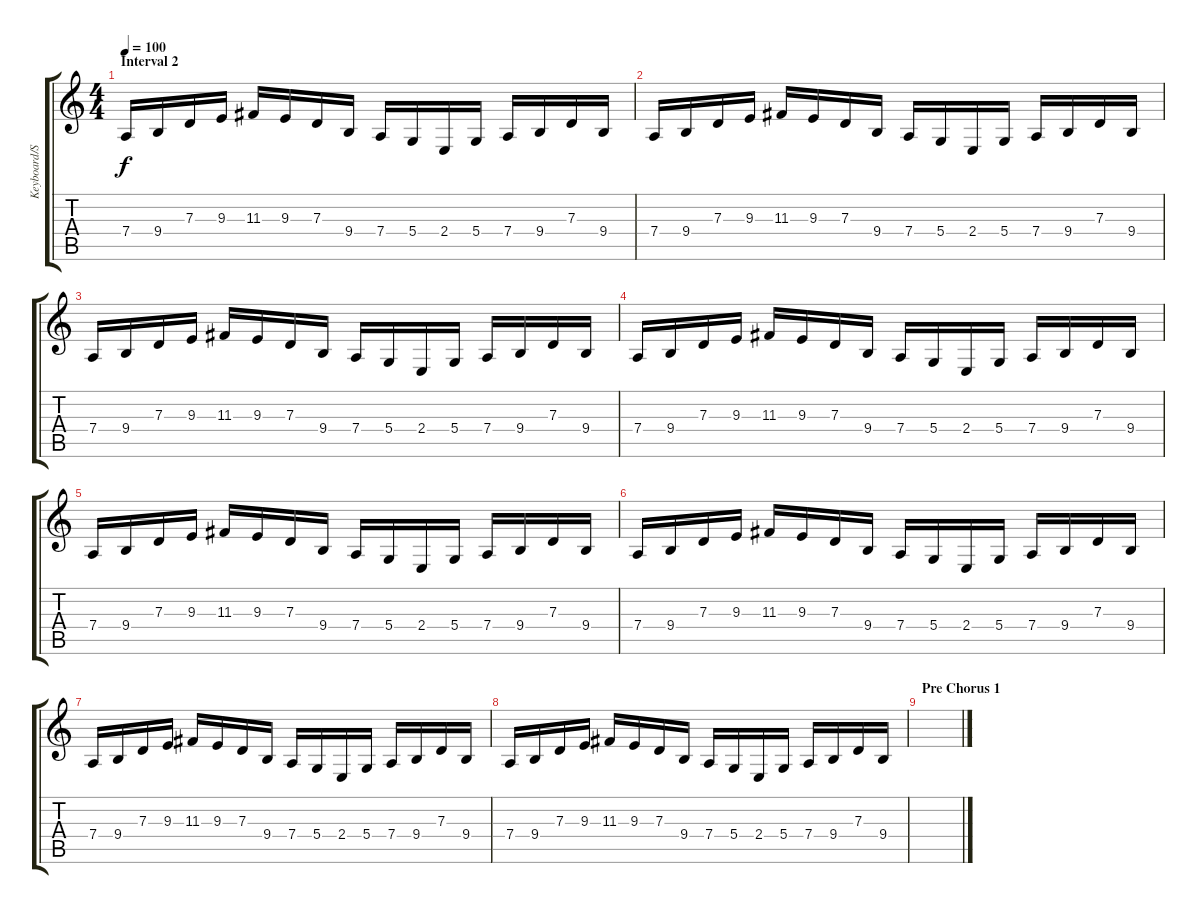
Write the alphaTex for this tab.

\track ("Keyboard/Synthesizer" "Keyboard/S") {instrument lead1square}
\staff {score tabs}
\tuning (E4 B3 G3 D3 A2 E2) {hide}
\ts (4 4)
\section ("" "Interval 2")
\tempo 100
\clef g2
\ks c
7.4.16{dy f} 9.4.16 7.3.16 9.3.16 11.3.16 9.3.16 7.3.16 9.4.16 7.4.16 5.4.16 2.4.16 5.4.16 7.4.16 9.4.16 7.3.16 9.4.16 |
7.4.16 9.4.16 7.3.16 9.3.16 11.3.16 9.3.16 7.3.16 9.4.16 7.4.16 5.4.16 2.4.16 5.4.16 7.4.16 9.4.16 7.3.16 9.4.16 |
7.4.16 9.4.16 7.3.16 9.3.16 11.3.16 9.3.16 7.3.16 9.4.16 7.4.16 5.4.16 2.4.16 5.4.16 7.4.16 9.4.16 7.3.16 9.4.16 |
7.4.16 9.4.16 7.3.16 9.3.16 11.3.16 9.3.16 7.3.16 9.4.16 7.4.16 5.4.16 2.4.16 5.4.16 7.4.16 9.4.16 7.3.16 9.4.16 |
7.4.16 9.4.16 7.3.16 9.3.16 11.3.16 9.3.16 7.3.16 9.4.16 7.4.16 5.4.16 2.4.16 5.4.16 7.4.16 9.4.16 7.3.16 9.4.16 |
7.4.16 9.4.16 7.3.16 9.3.16 11.3.16 9.3.16 7.3.16 9.4.16 7.4.16 5.4.16 2.4.16 5.4.16 7.4.16 9.4.16 7.3.16 9.4.16 |
7.4.16 9.4.16 7.3.16 9.3.16 11.3.16 9.3.16 7.3.16 9.4.16 7.4.16 5.4.16 2.4.16 5.4.16 7.4.16 9.4.16 7.3.16 9.4.16 |
7.4.16 9.4.16 7.3.16 9.3.16 11.3.16 9.3.16 7.3.16 9.4.16 7.4.16 5.4.16 2.4.16 5.4.16 7.4.16 9.4.16 7.3.16 9.4.16 |
\section ("" "Pre Chorus 1")
